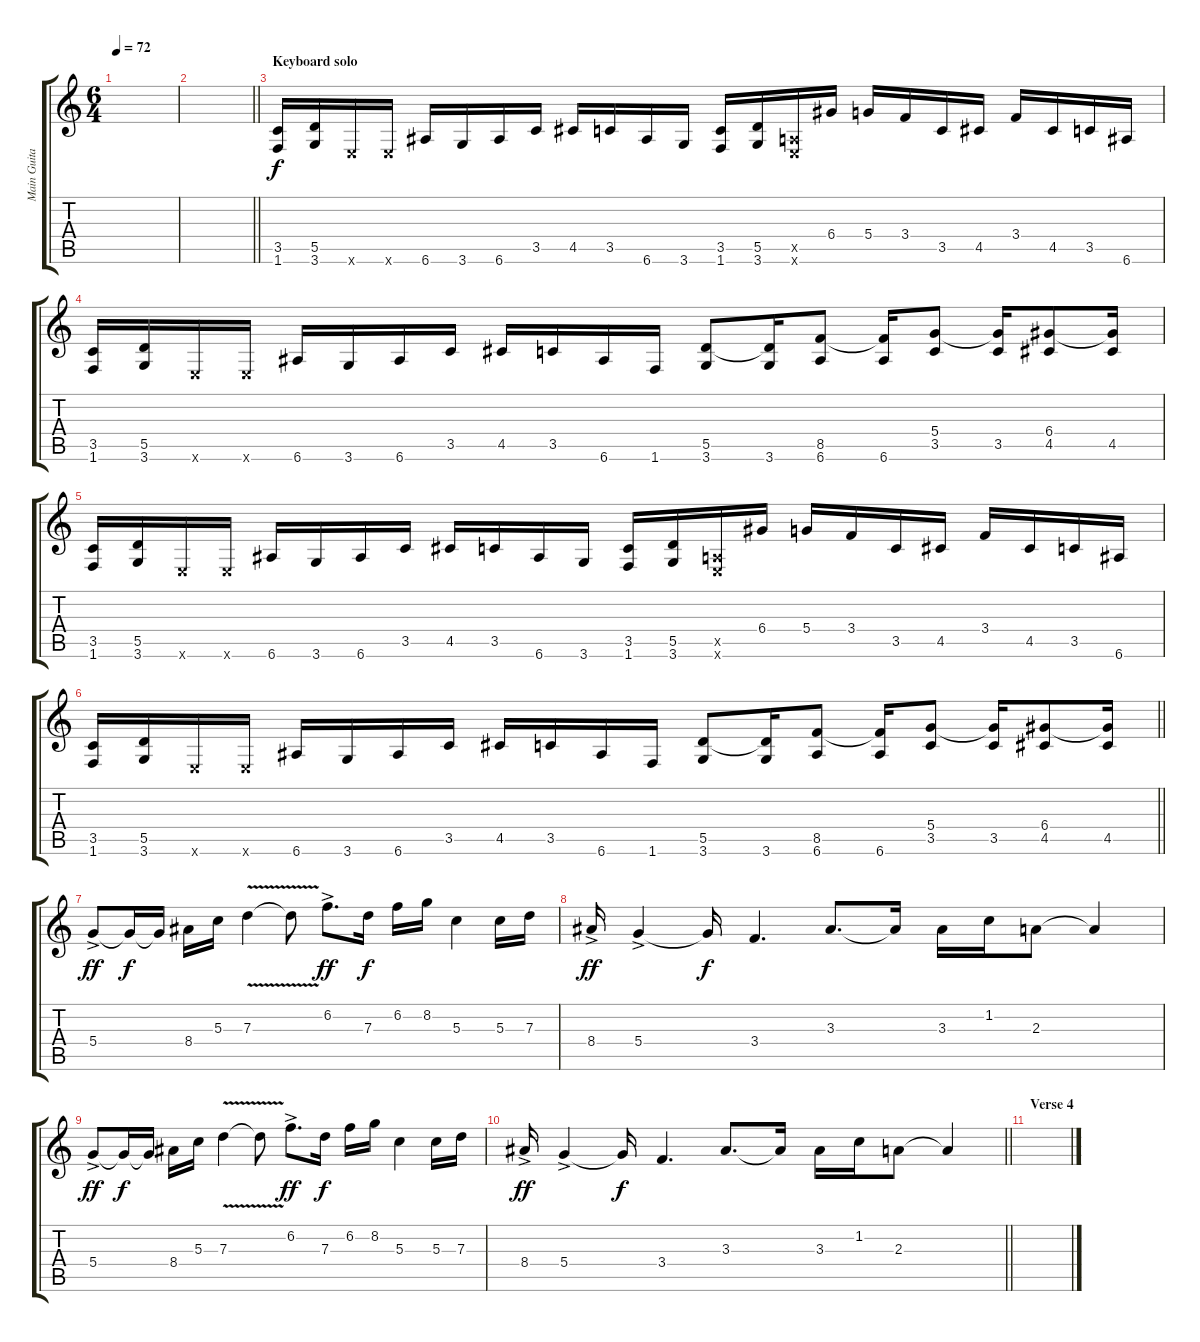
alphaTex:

\track ("Main Guitar " "Main Guita") {instrument overdrivenguitar}
\staff {score tabs}
\tuning (E4 B3 G3 D3 A2 E2) {hide}
\ts (6 4)
\tempo 72
\clef g2
\ks c
|
\barLineRight lightlight
|
\section ("" "Keyboard solo")
(3.5 1.6).16 (5.5 3.6).16 0.6{x}.16 0.6{x}.16 6.6.16 3.6.16 6.6.16 3.5.16 4.5.16 3.5.16 6.6.16 3.6.16 (3.5 1.6).16 (5.5 3.6).16 (0.5{x} 0.6{x}).16 6.4.16 5.4.16 3.4.16 3.5.16 4.5.16 3.4.16 4.5.16 3.5.16 6.6.16 |
(3.5 1.6).16 (5.5 3.6).16 0.6{x}.16 0.6{x}.16 6.6.16 3.6.16 6.6.16 3.5.16 4.5.16 3.5.16 6.6.16 1.6.16 (5.5 3.6).8 (5.5{t} 3.6).16 (8.5 6.6).8 (8.5{t} 6.6).16 (5.4 3.5).8 (5.4{t} 3.5).16 (6.4 4.5).8 (6.4{t} 4.5).16 |
(3.5 1.6).16 (5.5 3.6).16 0.6{x}.16 0.6{x}.16 6.6.16 3.6.16 6.6.16 3.5.16 4.5.16 3.5.16 6.6.16 3.6.16 (3.5 1.6).16 (5.5 3.6).16 (0.5{x} 0.6{x}).16 6.4.16 5.4.16 3.4.16 3.5.16 4.5.16 3.4.16 4.5.16 3.5.16 6.6.16 |
\barLineRight lightlight
(3.5 1.6).16 (5.5 3.6).16 0.6{x}.16 0.6{x}.16 6.6.16 3.6.16 6.6.16 3.5.16 4.5.16 3.5.16 6.6.16 1.6.16 (5.5 3.6).8 (5.5{t} 3.6).16 (8.5 6.6).8 (8.5{t} 6.6).16 (5.4 3.5).8 (5.4{t} 3.5).16 (6.4 4.5).8 (6.4{t} 4.5).16 |
\section ("" "")
5.4{ac}.8{dy ff} 5.4{t}.16{dy f} 5.4{t}.16 8.4.16 5.3.16 7.3{v}.4 7.3{t}.8 6.2{ac}.8{d dy ff} 7.3.16{dy f} 6.2.16 8.2.16 5.3.4 5.3.16 7.3.16 |
8.4{ac}.16{dy ff} 5.4{ac}.4 5.4{t}.16{dy f} 3.4.4{d} 3.3.8{d} 3.3{t}.16 3.3.16 1.2.16 2.3.8 2.3{t}.4 |
5.4{ac}.8{dy ff} 5.4{t}.16{dy f} 5.4{t}.16 8.4.16 5.3.16 7.3{v}.4 7.3{t}.8 6.2{ac}.8{d dy ff} 7.3.16{dy f} 6.2.16 8.2.16 5.3.4 5.3.16 7.3.16 |
\barLineRight lightlight
8.4{ac}.16{dy ff} 5.4{ac}.4 5.4{t}.16{dy f} 3.4.4{d} 3.3.8{d} 3.3{t}.16 3.3.16 1.2.16 2.3.8 2.3{t}.4 |
\section ("" "Verse 4")
